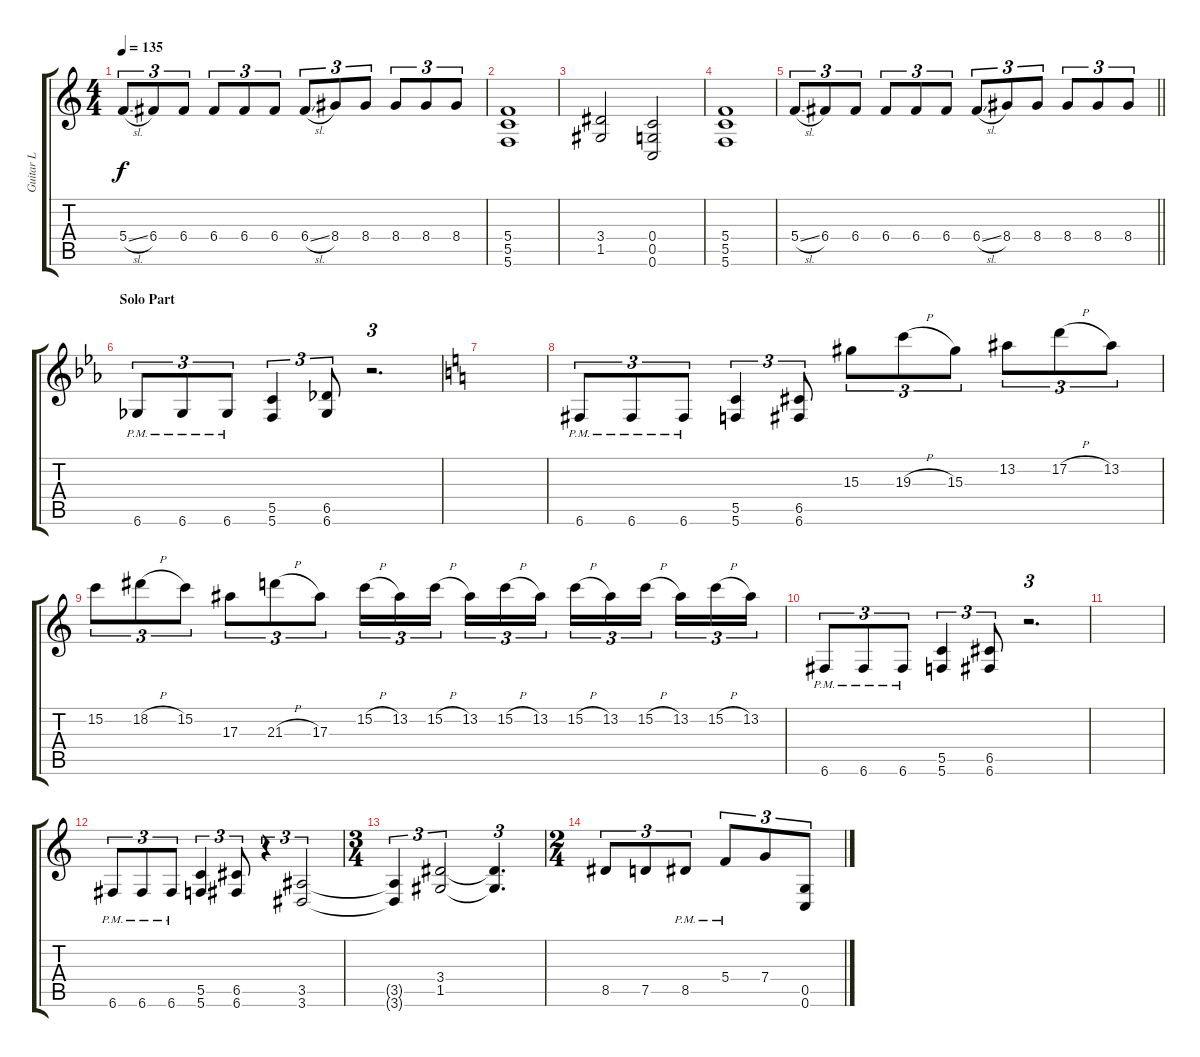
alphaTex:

\track ("Guitar L" "Guitar L") {instrument distortionguitar}
\staff {score tabs}
\tuning (D4 A3 F3 C3 G2 C2) {hide}
\ts (4 4)
\tempo 135
\clef g2
\ks c
5.4{sl}.8{tu (3 2) dy f} 6.4.8{tu (3 2)} 6.4.8{tu (3 2)} 6.4.8{tu (3 2)} 6.4.8{tu (3 2)} 6.4.8{tu (3 2)} 6.4{sl}.8{tu (3 2)} 8.4.8{tu (3 2)} 8.4.8{tu (3 2)} 8.4.8{tu (3 2)} 8.4.8{tu (3 2)} 8.4.8{tu (3 2)} |
(5.4 5.5 5.6).1 |
(3.4 1.5).2 (0.4 0.5 0.6).2 |
(5.4 5.5 5.6).1 |
\barLineRight lightlight
5.4{sl}.8{tu (3 2)} 6.4.8{tu (3 2)} 6.4.8{tu (3 2)} 6.4.8{tu (3 2)} 6.4.8{tu (3 2)} 6.4.8{tu (3 2)} 6.4{sl}.8{tu (3 2)} 8.4.8{tu (3 2)} 8.4.8{tu (3 2)} 8.4.8{tu (3 2)} 8.4.8{tu (3 2)} 8.4.8{tu (3 2)} |
\section ("" "Solo Part")
\ks eb
6.6{pm}.8{tu (3 2) balance 1} 6.6{pm}.8{tu (3 2)} 6.6{pm}.8{tu (3 2)} (5.5 5.6).4{tu (3 2)} (6.5 6.6).8{tu (3 2)} r.2{d tu (3 2)} |
\ks c
|
6.6{pm}.8{tu (3 2)} 6.6{pm}.8{tu (3 2)} 6.6{pm}.8{tu (3 2)} (5.5 5.6).4{tu (3 2)} (6.5 6.6).8{tu (3 2)} 15.3.8{tu (3 2) balance 8} 19.3{h}.8{tu (3 2)} 15.3.8{tu (3 2)} 13.2.8{tu (3 2)} 17.2{h}.8{tu (3 2)} 13.2.8{tu (3 2)} |
15.2.8{tu (3 2)} 18.2{h}.8{tu (3 2)} 15.2.8{tu (3 2)} 17.3.8{tu (3 2)} 21.3{h}.8{tu (3 2)} 17.3.8{tu (3 2)} 15.2{h}.16{tu (3 2)} 13.2.16{tu (3 2)} 15.2{h}.16{tu (3 2) beam splitsecondary} 13.2.16{tu (3 2)} 15.2{h}.16{tu (3 2)} 13.2.16{tu (3 2)} 15.2{h}.16{tu (3 2)} 13.2.16{tu (3 2)} 15.2{h}.16{tu (3 2) beam splitsecondary} 13.2.16{tu (3 2)} 15.2{h}.16{tu (3 2)} 13.2.16{tu (3 2)} |
6.6{pm}.8{tu (3 2) balance 1} 6.6{pm}.8{tu (3 2)} 6.6{pm}.8{tu (3 2)} (5.5 5.6).4{tu (3 2)} (6.5 6.6).8{tu (3 2)} r.2{d tu (3 2)} |
|
6.6{pm}.8{tu (3 2)} 6.6{pm}.8{tu (3 2)} 6.6{pm}.8{tu (3 2)} (5.5 5.6).4{tu (3 2)} (6.5 6.6).8{tu (3 2)} r.4{tu (3 2)} (3.5 3.6).2{tu (3 2)} |
\ts (3 4)
(3.5{t} 3.6{t}).4{tu (3 2)} (3.4 1.5).2{tu (3 2)} (3.4{t} 1.5{t}).4{d tu (3 2)} |
\ts (2 4)
8.5.8{tu (3 2)} 7.5.8{tu (3 2)} 8.5{pm}.8{tu (3 2)} 5.4{pm}.8{tu (3 2)} 7.4.8{tu (3 2)} (0.5 0.6).8{tu (3 2)}
